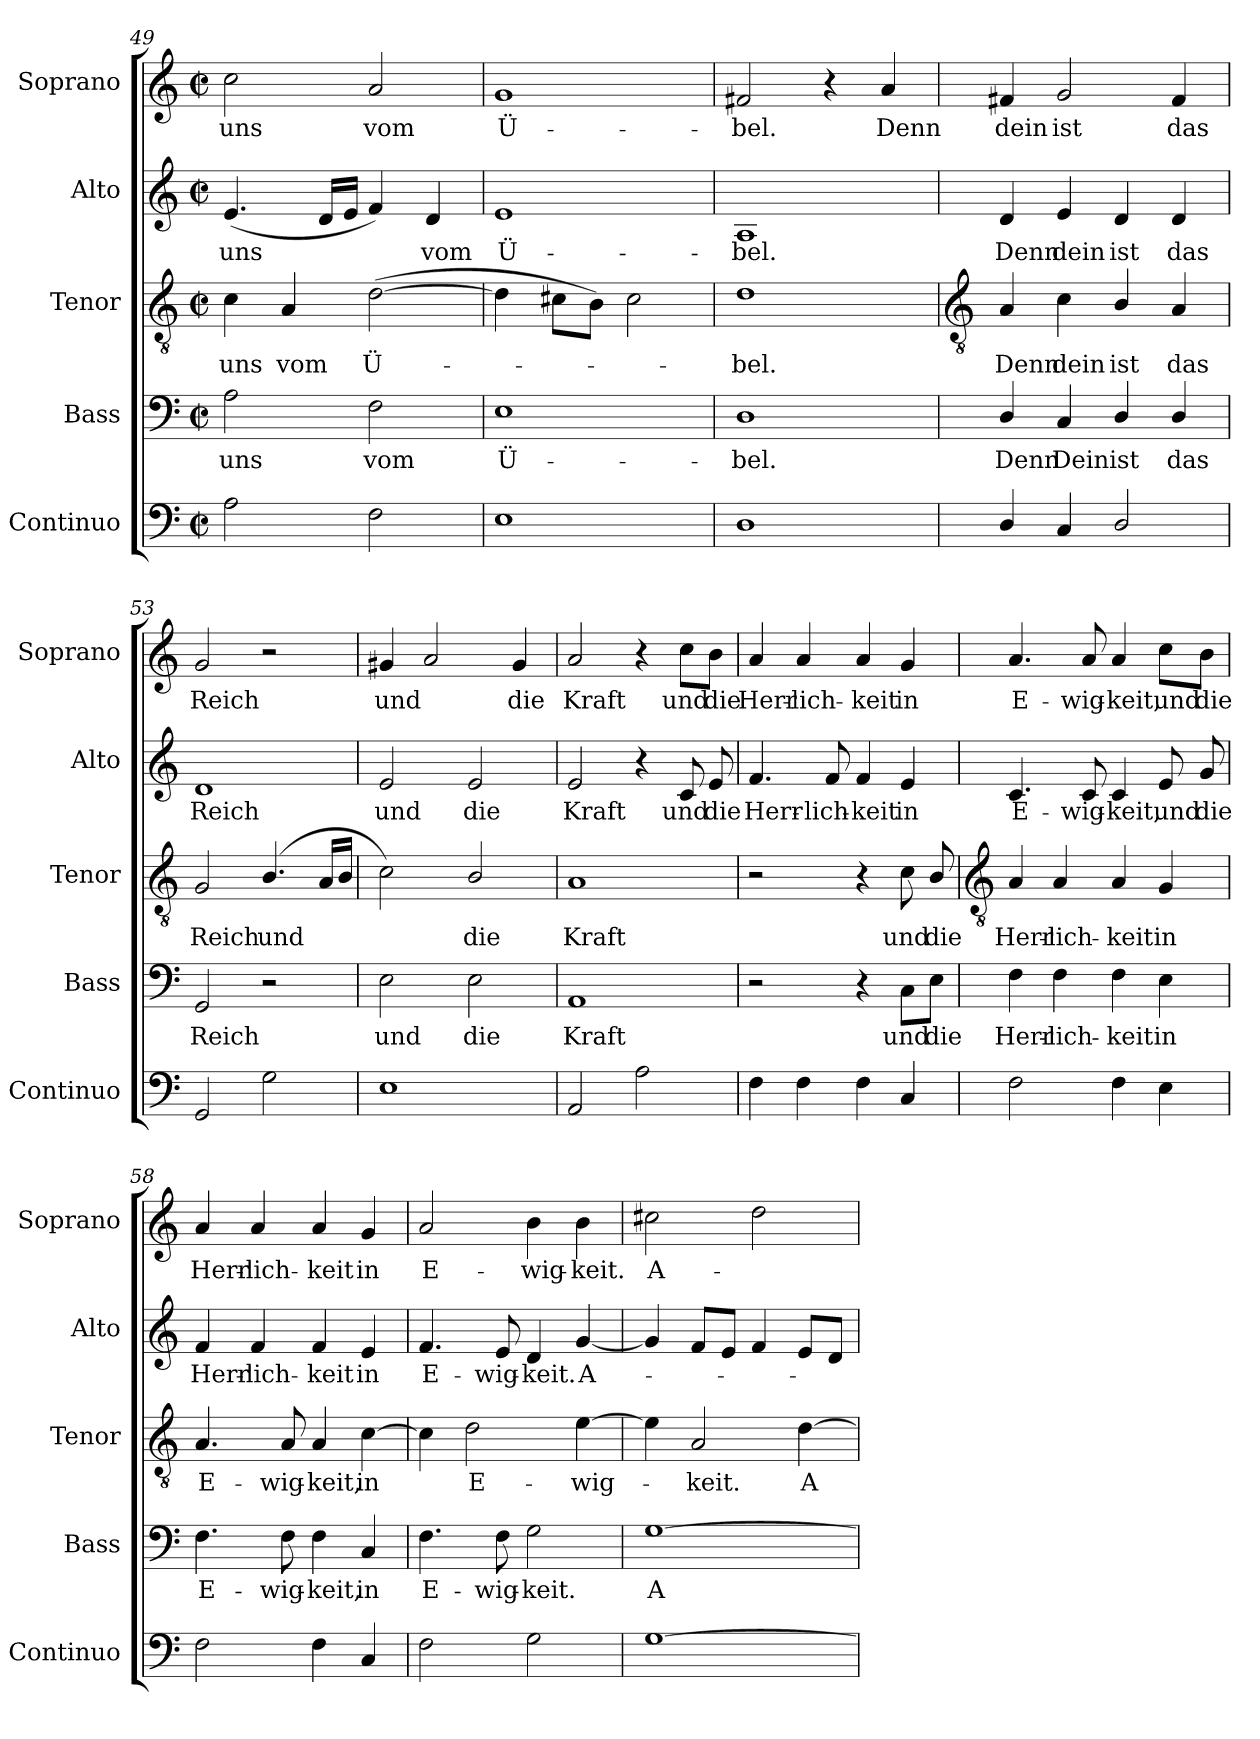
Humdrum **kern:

**kern	**kern	**text	**kern	**text	**kern	**text	**kern	**text
*part5	*part4	*part4	*part3	*part3	*part2	*part2	*part1	*part1
*staff5	*staff4	*staff4	*staff3	*staff3	*staff2	*staff2	*staff1	*staff1
*I"Continuo	*I"Bass	*	*I"Tenor	*	*I"Alto	*	*I"Soprano	*
*I'Continuo	*I'Bass	*	*I'Tenor	*	*I'Alto	*	*I'Soprano	*
*clefF4	*clefF4	*	*clefGv2	*	*clefG2	*	*clefG2	*
*k[]	*k[]	*	*k[]	*	*k[]	*	*k[]	*
*C:	*C:	*	*C:	*	*C:	*	*C:	*
*M2/2	*M2/2	*	*M2/2	*	*M2/2	*	*M2/2	*
*met(c|)	*met(c|)	*	*met(c|)	*	*met(c|)	*	*met(c|)	*
=49	=49	=49	=49	=49	=49	=49	=49	=49
!	!	!LO:LY:b	!	!LO:LY:b	!	!LO:LY:b	!	!LO:LY:b
2A	2A	uns	4c	uns	(<4.e	uns	2cc	uns
!	!	!	!	!LO:LY:b	!	!	!	!
.	.	.	4A	vom	.	.	.	.
.	.	.	.	.	16dLL	.	.	.
.	.	.	.	.	16eJJ	.	.	.
!	!	!LO:LY:b	!	!LO:LY:b	!	!	!	!LO:LY:b
2F	2F	vom	(>[2d	Ü-	4f)	.	2a	vom
!	!	!	!	!	!	!LO:LY:b	!	!
.	.	.	.	.	4d	vom	.	.
=50	=50	=50	=50	=50	=50	=50	=50	=50
!	!	!LO:LY:b	!	!	!	!LO:LY:b	!	!LO:LY:b
1E	1E	Ü-	4d]	.	1e	Ü-	1g	Ü-
.	.	.	8c#XL	.	.	.	.	.
.	.	.	8BJ)	.	.	.	.	.
.	.	.	2c#	.	.	.	.	.
=51	=51	=51	=51	=51	=51	=51	=51	=51
!	!	!LO:LY:b	!	!LO:LY:b	!	!LO:LY:b	!	!LO:LY:b
1D	1D	-bel.	1d	bel.	1A	-bel.	2f#X	-bel.
.	.	.	.	.	.	.	4r	.
!	!	!	!	!	!	!	!	!LO:LY:b
.	.	.	.	.	.	.	4a	Denn
!!LO:LB:g=z
=52	=52	=52	=52	=52	=52	=52	=52	=52
*	*	*	*clefGv2	*	*	*	*	*
!	!	!LO:LY:b	!	!LO:LY:b	!	!LO:LY:b	!	!LO:LY:b
4D/	4D/	Denn	4A	Denn	4d	Denn	4f#X	dein
!	!	!LO:LY:b	!	!LO:LY:b	!	!LO:LY:b	!	!LO:LY:b
4C	4C	Dein	4c	dein	4e	dein	2g	ist
!	!	!LO:LY:b	!	!LO:LY:b	!	!LO:LY:b	!	!
2D/	4D/	ist	4B/	ist	4d	ist	.	.
!	!	!LO:LY:b	!	!LO:LY:b	!	!LO:LY:b	!	!LO:LY:b
.	4D/	das	4A	das	4d	das	4f#	das
=53	=53	=53	=53	=53	=53	=53	=53	=53
!	!	!LO:LY:b	!	!LO:LY:b	!	!LO:LY:b	!	!LO:LY:b
2GG	2GG	Reich	2G	Reich	1d	Reich	2g	Reich
!	!	!	!	!LO:LY:b	!	!	!	!
2G	2r	.	(<4.B/	und	.	.	2r	.
.	.	.	16ALL	.	.	.	.	.
.	.	.	16BJJ	.	.	.	.	.
=54	=54	=54	=54	=54	=54	=54	=54	=54
!	!	!LO:LY:b	!	!	!	!LO:LY:b	!	!LO:LY:b
1E	2E	und	2c)	.	2e	und	4g#X	und
.	.	.	.	.	.	.	2a	.
!	!	!LO:LY:b	!	!LO:LY:b	!	!LO:LY:b	!	!
.	2E	die	2B/	die	2e	die	.	.
!	!	!	!	!	!	!	!	!LO:LY:b
.	.	.	.	.	.	.	4g#	die
=55	=55	=55	=55	=55	=55	=55	=55	=55
!	!	!LO:LY:b	!	!LO:LY:b	!	!LO:LY:b	!	!LO:LY:b
2AA	1AA	Kraft	1A	Kraft	2e	Kraft	2a	Kraft
2A	.	.	.	.	4r	.	4r	.
!	!	!	!	!	!	!LO:LY:b	!	!LO:LY:b
.	.	.	.	.	8c	und	8cc\L	und
!	!	!	!	!	!	!LO:LY:b	!	!LO:LY:b
.	.	.	.	.	8e	die	8b\J	die
=56	=56	=56	=56	=56	=56	=56	=56	=56
!	!	!	!	!	!	!LO:LY:b	!	!LO:LY:b
4F	2r	.	2r	.	4.f	Herr-	4a	Herr-
!	!	!	!	!	!	!	!	!LO:LY:b
4F	.	.	.	.	.	.	4a	-lich-
!	!	!	!	!	!	!LO:LY:b	!	!
.	.	.	.	.	8f	-lich-	.	.
!	!	!	!	!	!	!LO:LY:b	!	!LO:LY:b
4F	4r	.	4r	.	4f	-keit	4a	-keit
!	!	!LO:LY:b	!	!LO:LY:b	!	!LO:LY:b	!	!LO:LY:b
4C	8C\L	und	8c	und	4e	in	4g	in
!	!	!LO:LY:b	!	!LO:LY:b	!	!	!	!
.	8E\J	die	8B/	die	.	.	.	.
!!LO:LB:g=z
=57	=57	=57	=57	=57	=57	=57	=57	=57
*	*	*	*clefGv2	*	*	*	*	*
!	!	!LO:LY:b	!	!LO:LY:b	!	!LO:LY:b	!	!LO:LY:b
2F	4F	Herr-	4A	Herr-	4.c	E-	4.a	E-
!	!	!LO:LY:b	!	!LO:LY:b	!	!	!	!
.	4F	-lich-	4A	-lich-	.	.	.	.
!	!	!	!	!	!	!LO:LY:b	!	!LO:LY:b
.	.	.	.	.	8c	-wig-	8a	-wig-
!	!	!LO:LY:b	!	!LO:LY:b	!	!LO:LY:b	!	!LO:LY:b
4F	4F	-keit	4A	-keit	4c	-keit,	4a	-keit,
!	!	!LO:LY:b	!	!LO:LY:b	!	!LO:LY:b	!	!LO:LY:b
4E	4E	in	4G	in	8e	und	8cc\L	und
!	!	!	!	!	!	!LO:LY:b	!	!LO:LY:b
.	.	.	.	.	8g	die	8b\J	die
=58	=58	=58	=58	=58	=58	=58	=58	=58
!	!	!LO:LY:b	!	!LO:LY:b	!	!LO:LY:b	!	!LO:LY:b
2F	4.F	E-	4.A	E-	4f	Herr-	4a	Herr-
!	!	!	!	!	!	!LO:LY:b	!	!LO:LY:b
.	.	.	.	.	4f	-lich-	4a	-lich-
!	!	!LO:LY:b	!	!LO:LY:b	!	!	!	!
.	8F	-wig-	8A	-wig-	.	.	.	.
!	!	!LO:LY:b	!	!LO:LY:b	!	!LO:LY:b	!	!LO:LY:b
4F	4F	-keit,	4A	-keit,	4f	-keit	4a	-keit
!	!	!LO:LY:b	!	!LO:LY:b	!	!LO:LY:b	!	!LO:LY:b
4C	4C	in	[4c	in	4e	in	4g	in
=59	=59	=59	=59	=59	=59	=59	=59	=59
!	!	!LO:LY:b	!	!	!	!LO:LY:b	!	!LO:LY:b
2F	4.F	E-	4c]	.	4.f	E-	2a	E-
!	!	!	!	!LO:LY:b	!	!	!	!
.	.	.	2d	E-	.	.	.	.
!	!	!LO:LY:b	!	!	!	!LO:LY:b	!	!
.	8F	-wig-	.	.	8e	-wig-	.	.
!	!	!LO:LY:b	!	!	!	!LO:LY:b	!	!LO:LY:b
2G	2G	-keit.	.	.	4d	-keit.	4b	-wig-
!	!	!	!	!LO:LY:b	!	!LO:LY:b	!	!LO:LY:b
.	.	.	[4e	-wig-	[4g	A-	4b	-keit.
=60	=60	=60	=60	=60	=60	=60	=60	=60
!	!	!LO:LY:b	!	!	!	!	!	!LO:LY:b
[1G	[1G	A-	4e]	.	4g]	.	2cc#X	A-
!	!	!	!	!LO:LY:b	!	!	!	!
.	.	.	2A	keit.	8fL	.	.	.
.	.	.	.	.	8eJ	.	.	.
.	.	.	.	.	4f	.	2dd	.
!	!	!	!	!LO:LY:b	!	!	!	!
.	.	.	[4d	A-	8eL	.	.	.
.	.	.	.	.	8dJ	.	.	.
=	=	=	=	=	=	=	=	=
*-	*-	*-	*-	*-	*-	*-	*-	*-
